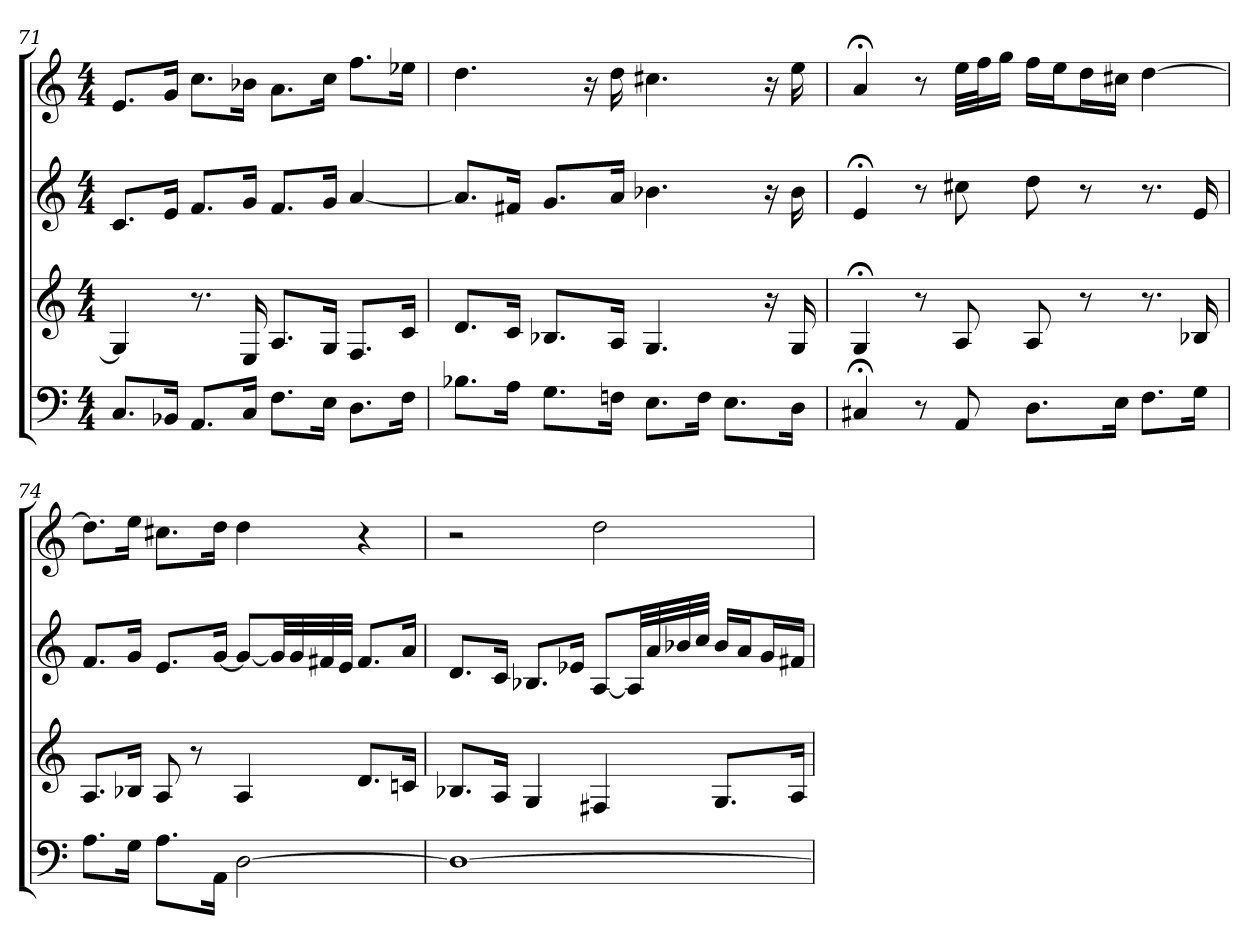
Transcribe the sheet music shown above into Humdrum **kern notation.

**kern	**kern	**kern	**kern
*part4	*part3	*part2	*part1
*staff4	*staff3	*staff2	*staff1
*M4/4	*M4/4	*M4/4	*M4/4
=71	=71	=71	=71
8.CL	4G]	8.cL	8.eL
16BB-XJk	.	16eJk	16gJk
8.AAL	8.r	8.fL	8.ccL
16CJk	16E	16gJk	16b-XJk
8.FL	8.AL	8.fL	8.aL
16EJk	16GJk	16gJk	16ccJk
8.DL	8.FL	[4a	8.ffL
16FJk	16cJk	.	16ee-XJk
=72	=72	=72	=72
8.B-XL	8.dL	8.aL]	4.dd
16AJk	16cJk	16f#XJk	.
8.GL	8.B-XL	8.gL	.
.	.	.	16r
16FnJk	16AJk	16aJk	16dd
8.EL	4.G	4.b-X	4.cc#X
16FJk	.	.	.
8.EL	.	.	.
.	16r	16r	16r
16DJk	16G	16b-	16ee
=73	=73	=73	=73
4C#X;<	4G;<	4e;<	4a;<
8r	8r	8r	8r
8AA	8A	8cc#X	32eeLLL
.	.	.	32ffJ
.	.	.	16ggJJ
8.DL	8A	8dd	16ffLL
.	.	.	16eeJ
.	8r	8r	16ddL
16EJk	.	.	16cc#XJJ
8.FL	8.r	8.r	[4dd
16GJk	16B-X	16e	.
=74	=74	=74	=74
8.AL	8.AL	8.fL	8.ddL]
16GJk	16B-XJk	16gJk	16eeJk
8.AL	8A	8.eL	8.cc#XL
.	8r	.	.
16AAJk	.	[16gJk	16ddJk
[2D	4A	8gL_	4dd
.	.	32gLL]	.
.	.	32g	.
.	.	32f#X	.
.	.	32eJJJ	.
.	8.dL	8.f#L	4r
.	16cnJk	16aJk	.
=75	=75	=75	=75
1D_	8.B-XL	8.dL	2r
.	16AJk	16cJk	.
.	4G	8.B-XL	.
.	.	16e-XJk	.
.	4F#X	[8AL	2dd
.	.	32ALL]	.
.	.	32a	.
.	.	32b-X	.
.	.	32ccJJJ	.
.	8.GL	16b-LL	.
.	.	16aJ	.
.	.	16gL	.
.	16AJk	16f#XJJ	.
=	=	=	=
*-	*-	*-	*-
